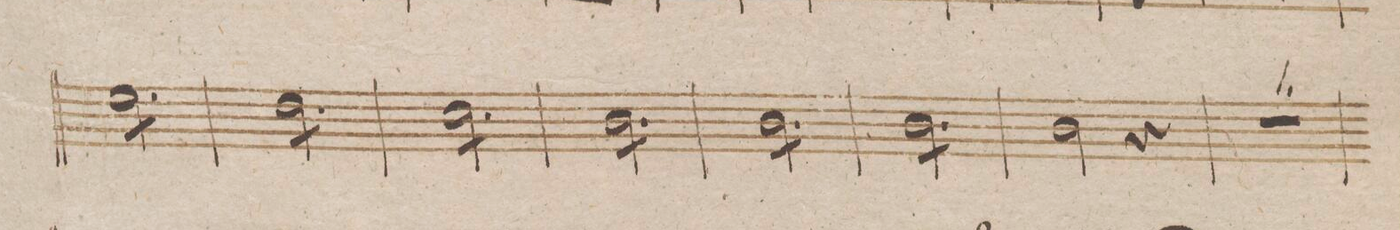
**kern	**dynam
*I"Violoncello et Baſso.	*
*clefF4	*
*k[b-]	*
*met(c|)	*
*M3/4	*
8G\L	.
8G\	.
8G\	.
8G\	.
8G\	.
8G\J	.
=205	=205
8F\L	.
8F\	.
8F\	.
8F\	.
8F\	.
8F\J	.
=206	=206
8E\L	.
8E\	.
8E\	.
8E\	.
8E\	.
8E\J	.
=207	=207
8D\L	.
8D\	.
8D\	.
8D\	.
8D\	.
8D\J	.
=208	=208
8D\L	.
8D\	.
8D\	.
8D\	.
8D\	.
8D\J	.
=209	=209
8D\L	.
8D\	.
8D\	.
8D\	.
8D\	.
8D\J	.
*Xtremolo	*
=210	=210
2D\	.
4r	.
=211	=211
2.r	.
=212	=212
*-	*-
